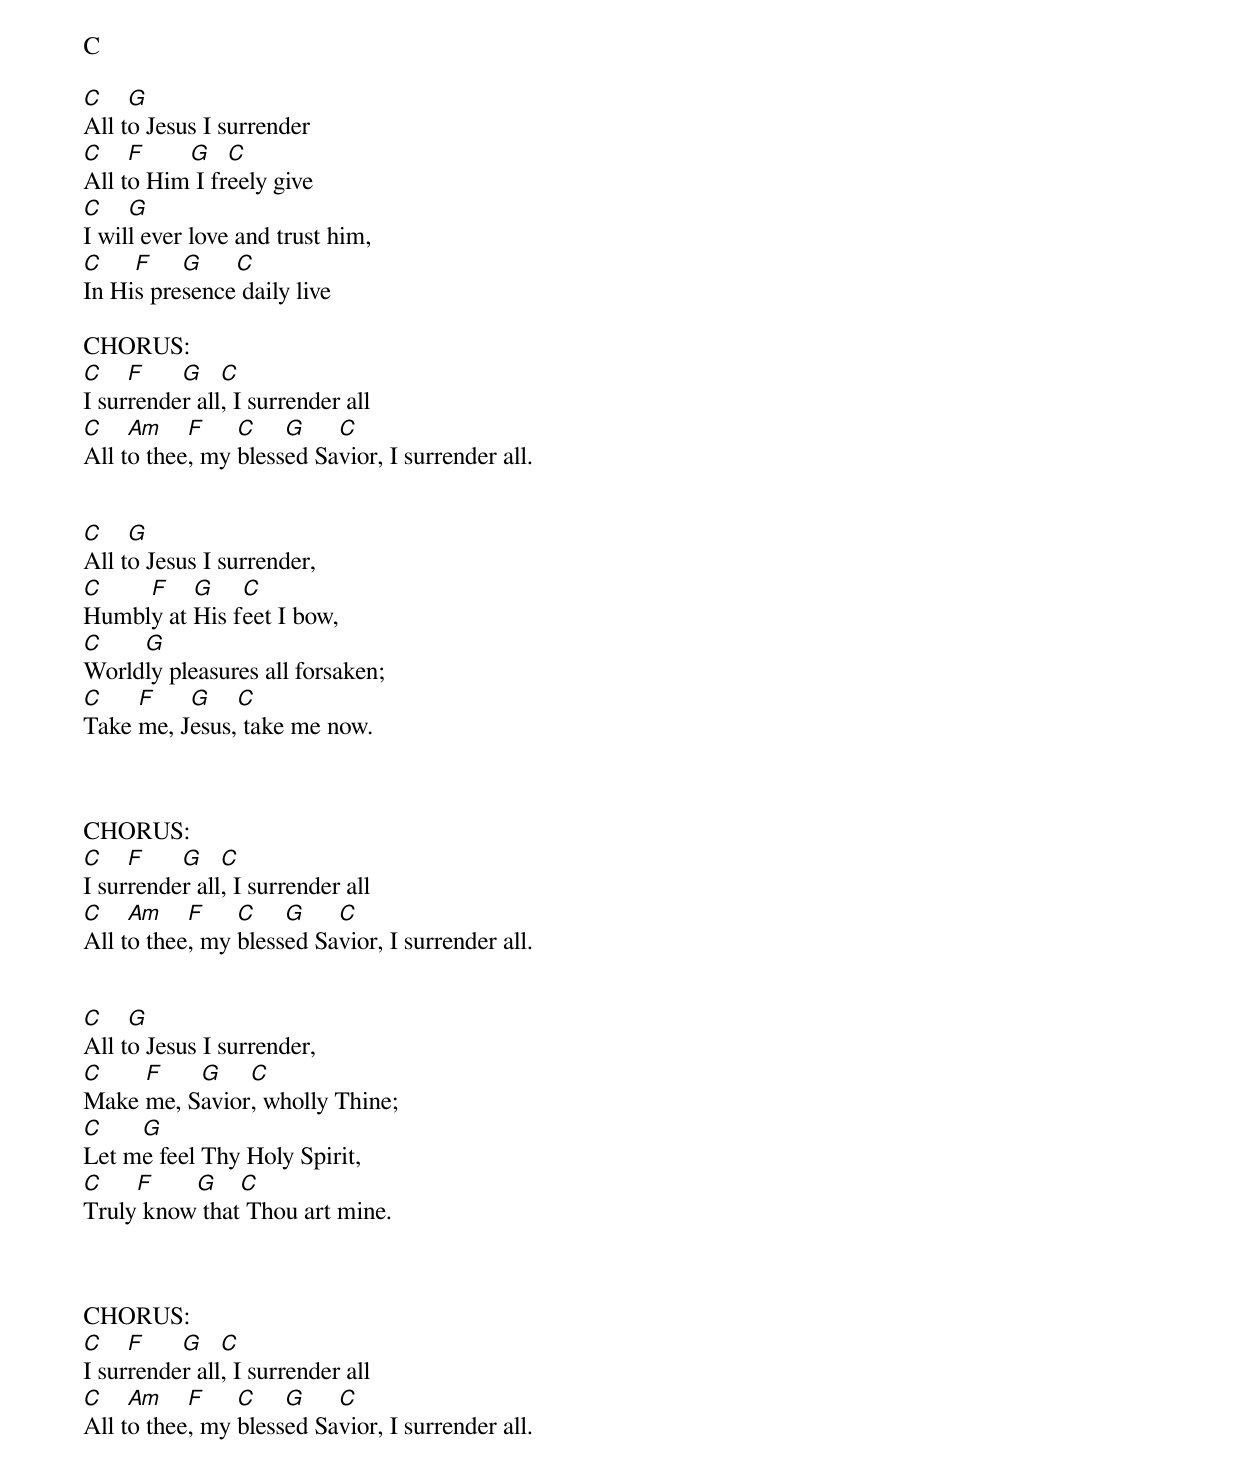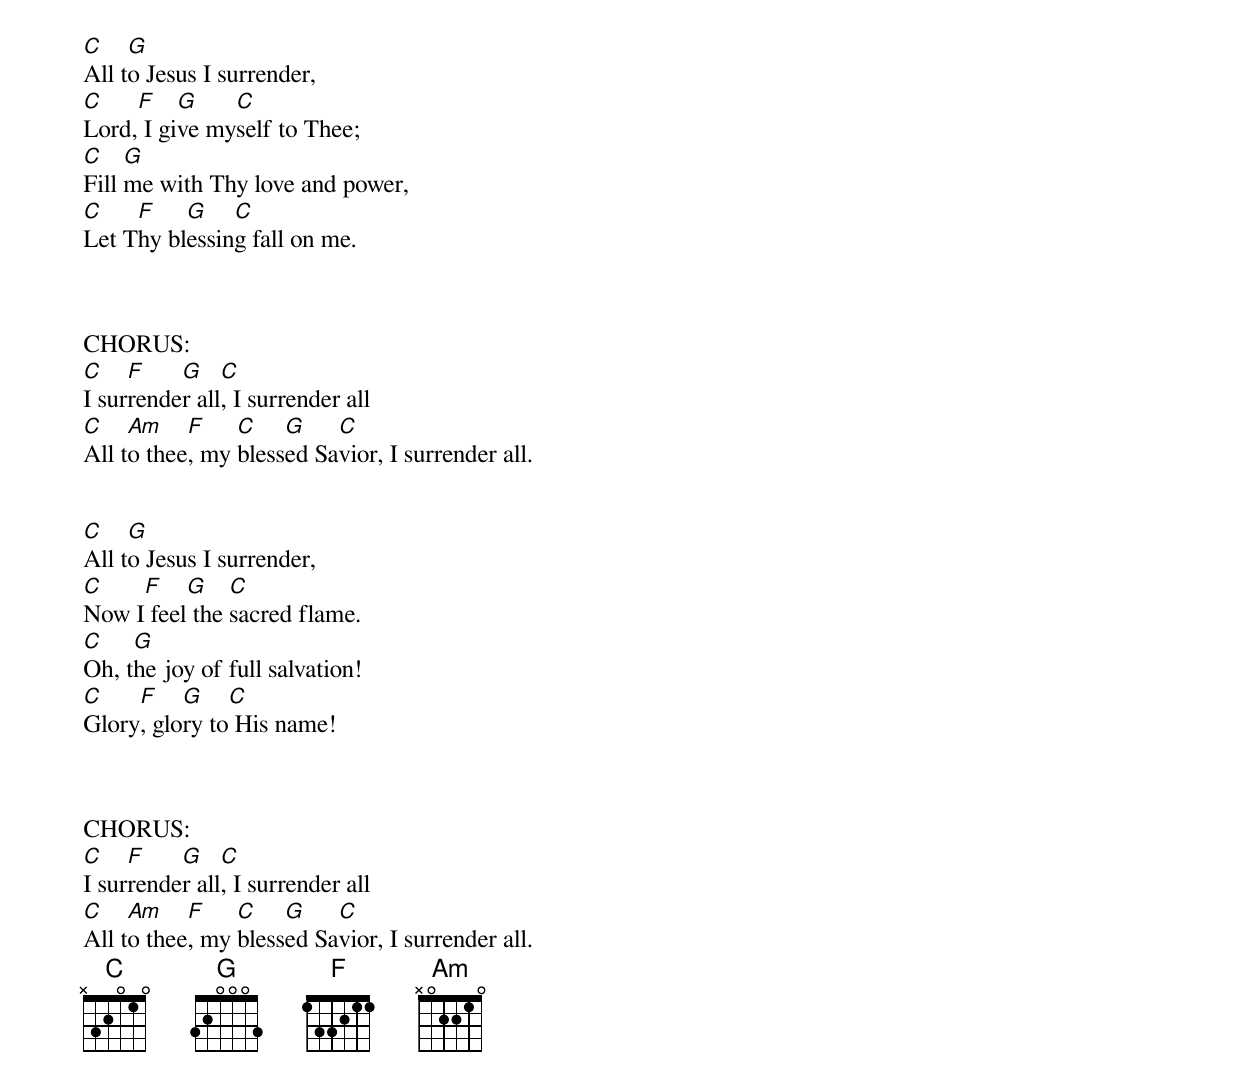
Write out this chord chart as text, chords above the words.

C

C    G
All to Jesus I surrender
C    F    G    C
All to Him I freely give
C    G
I will ever love and trust him,
C    F    G    C
In His presence daily live

CHORUS:
C    F    G    C
I surrender all, I surrender all
C    Am    F    C    G    C
All to thee, my blessed Savior, I surrender all.


C    G
All to Jesus I surrender,
C    F    G    C
Humbly at His feet I bow,
C    G
Worldly pleasures all forsaken;
C    F    G    C
Take me, Jesus, take me now.



CHORUS:
C    F    G    C
I surrender all, I surrender all
C    Am    F    C    G    C
All to thee, my blessed Savior, I surrender all.


C    G
All to Jesus I surrender,
C    F    G    C
Make me, Savior, wholly Thine;
C    G
Let me feel Thy Holy Spirit,
C    F    G    C
Truly know that Thou art mine.



CHORUS:
C    F    G    C
I surrender all, I surrender all
C    Am    F    C    G    C
All to thee, my blessed Savior, I surrender all.


C    G
All to Jesus I surrender,
C    F    G    C
Lord, I give myself to Thee;
C    G
Fill me with Thy love and power,
C    F    G    C
Let Thy blessing fall on me.



CHORUS:
C    F    G    C
I surrender all, I surrender all
C    Am    F    C    G    C
All to thee, my blessed Savior, I surrender all.


C    G
All to Jesus I surrender,
C    F    G    C
Now I feel the sacred flame.
C    G
Oh, the joy of full salvation!
C    F    G    C
Glory, glory to His name!



CHORUS:
C    F    G    C
I surrender all, I surrender all
C    Am    F    C    G    C
All to thee, my blessed Savior, I surrender all.
